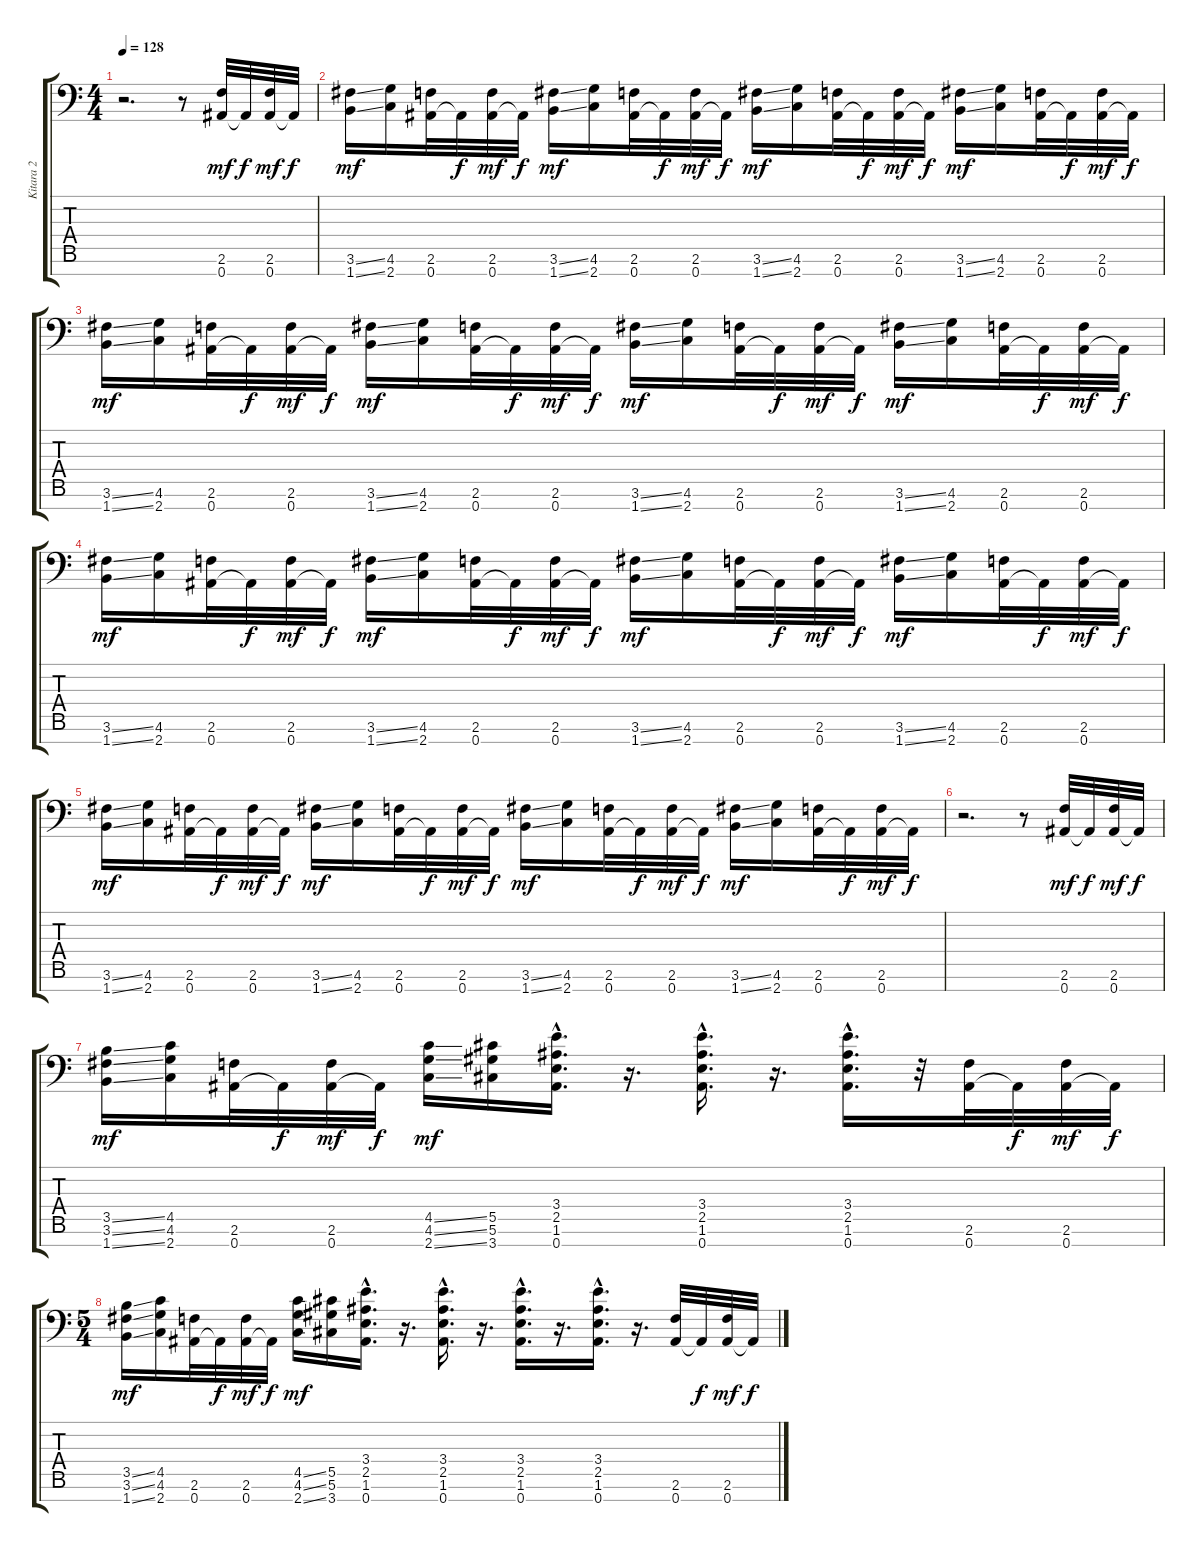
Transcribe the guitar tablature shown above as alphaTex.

\track ("Kitara 2" "Kitara 2") {instrument distortionguitar}
\staff {score tabs}
\tuning (Eb4 Bb3 Gb3 Db3 Ab2 Eb2 Bb1) {hide}
\ts (4 4)
\tempo 128
\clef f4
\ks c
r.2{d dy mf instrument distortionguitar} r.8 (2.6 0.7).32 0.7{t}.32{dy f} (2.6 0.7).32{dy mf} 0.7{t}.32{dy f} |
(3.6{ss} 1.7{ss}).16{dy mf} (4.6 2.7).16 (2.6 0.7).32 0.7{t}.32{dy f} (2.6 0.7).32{dy mf} 0.7{t}.32{dy f} (3.6{ss} 1.7{ss}).16{dy mf} (4.6 2.7).16 (2.6 0.7).32 0.7{t}.32{dy f} (2.6 0.7).32{dy mf} 0.7{t}.32{dy f} (3.6{ss} 1.7{ss}).16{dy mf} (4.6 2.7).16 (2.6 0.7).32 0.7{t}.32{dy f} (2.6 0.7).32{dy mf} 0.7{t}.32{dy f} (3.6{ss} 1.7{ss}).16{dy mf} (4.6 2.7).16 (2.6 0.7).32 0.7{t}.32{dy f} (2.6 0.7).32{dy mf} 0.7{t}.32{dy f} |
(3.6{ss} 1.7{ss}).16{dy mf} (4.6 2.7).16 (2.6 0.7).32 0.7{t}.32{dy f} (2.6 0.7).32{dy mf} 0.7{t}.32{dy f} (3.6{ss} 1.7{ss}).16{dy mf} (4.6 2.7).16 (2.6 0.7).32 0.7{t}.32{dy f} (2.6 0.7).32{dy mf} 0.7{t}.32{dy f} (3.6{ss} 1.7{ss}).16{dy mf} (4.6 2.7).16 (2.6 0.7).32 0.7{t}.32{dy f} (2.6 0.7).32{dy mf} 0.7{t}.32{dy f} (3.6{ss} 1.7{ss}).16{dy mf} (4.6 2.7).16 (2.6 0.7).32 0.7{t}.32{dy f} (2.6 0.7).32{dy mf} 0.7{t}.32{dy f} |
(3.6{ss} 1.7{ss}).16{dy mf} (4.6 2.7).16 (2.6 0.7).32 0.7{t}.32{dy f} (2.6 0.7).32{dy mf} 0.7{t}.32{dy f} (3.6{ss} 1.7{ss}).16{dy mf} (4.6 2.7).16 (2.6 0.7).32 0.7{t}.32{dy f} (2.6 0.7).32{dy mf} 0.7{t}.32{dy f} (3.6{ss} 1.7{ss}).16{dy mf} (4.6 2.7).16 (2.6 0.7).32 0.7{t}.32{dy f} (2.6 0.7).32{dy mf} 0.7{t}.32{dy f} (3.6{ss} 1.7{ss}).16{dy mf} (4.6 2.7).16 (2.6 0.7).32 0.7{t}.32{dy f} (2.6 0.7).32{dy mf} 0.7{t}.32{dy f} |
(3.6{ss} 1.7{ss}).16{dy mf} (4.6 2.7).16 (2.6 0.7).32 0.7{t}.32{dy f} (2.6 0.7).32{dy mf} 0.7{t}.32{dy f} (3.6{ss} 1.7{ss}).16{dy mf} (4.6 2.7).16 (2.6 0.7).32 0.7{t}.32{dy f} (2.6 0.7).32{dy mf} 0.7{t}.32{dy f} (3.6{ss} 1.7{ss}).16{dy mf} (4.6 2.7).16 (2.6 0.7).32 0.7{t}.32{dy f} (2.6 0.7).32{dy mf} 0.7{t}.32{dy f} (3.6{ss} 1.7{ss}).16{dy mf} (4.6 2.7).16 (2.6 0.7).32 0.7{t}.32{dy f} (2.6 0.7).32{dy mf} 0.7{t}.32{dy f} |
r.2{d} r.8 (2.6 0.7).32{dy mf} 0.7{t}.32{dy f} (2.6 0.7).32{dy mf} 0.7{t}.32{dy f} |
(3.5{ss} 3.6{ss} 1.7{ss}).16{dy mf} (4.5 4.6 2.7).16 (2.6 0.7).32 0.7{t}.32{dy f} (2.6 0.7).32{dy mf} 0.7{t}.32{dy f} (4.5{ss} 4.6{ss} 2.7{ss}).16{dy mf} (5.5 5.6 3.7).16 (3.4{hac} 2.5{hac} 1.6{hac} 0.7{hac}).16{d} r.16{d} (3.4{hac} 2.5{hac} 1.6{hac} 0.7{hac}).16{d} r.16{d} (3.4{hac} 2.5{hac} 1.6{hac} 0.7{hac}).16{d} r.32 (2.6 0.7).32 0.7{t}.32{dy f} (2.6 0.7).32{dy mf} 0.7{t}.32{dy f} |
\ts (5 4)
(3.5{ss} 3.6{ss} 1.7{ss}).16{dy mf} (4.5 4.6 2.7).16 (2.6 0.7).32 0.7{t}.32{dy f} (2.6 0.7).32{dy mf} 0.7{t}.32{dy f} (4.5{ss} 4.6{ss} 2.7{ss}).16{dy mf} (5.5 5.6 3.7).16 (3.4{hac} 2.5{hac} 1.6{hac} 0.7{hac}).16{d} r.16{d} (3.4{hac} 2.5{hac} 1.6{hac} 0.7{hac}).16{d} r.16{d} (3.4{hac} 2.5{hac} 1.6{hac} 0.7{hac}).16{d} r.16{d} (3.4{hac} 2.5{hac} 1.6{hac} 0.7{hac}).16{d} r.16{d} (2.6 0.7).32 0.7{t}.32{dy f} (2.6 0.7).32{dy mf} 0.7{t}.32{dy f}
